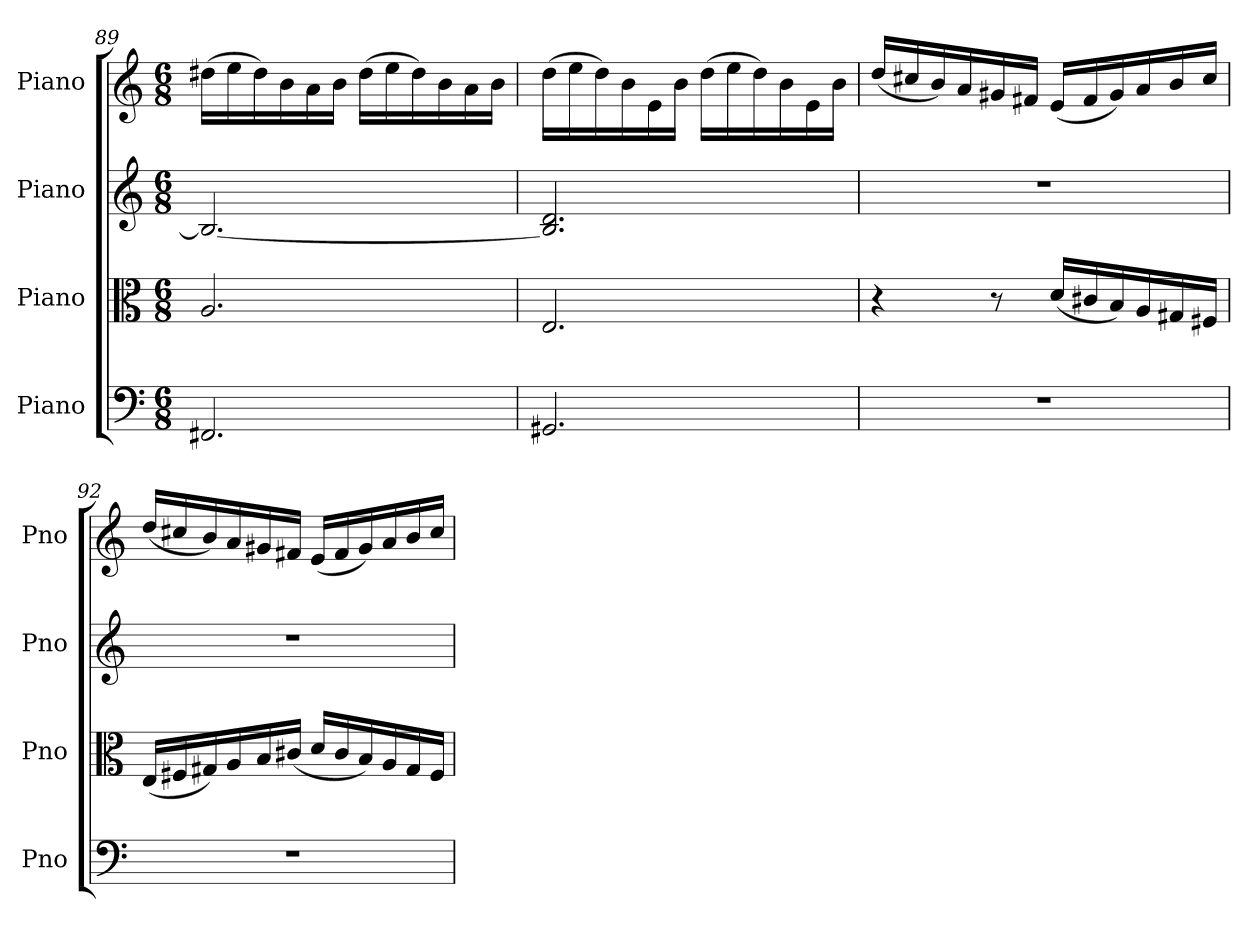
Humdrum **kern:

**kern	**kern	**kern	**kern
*part4	*part3	*part2	*part1
*staff4	*staff3	*staff2	*staff1
*I"Piano	*I"Piano	*I"Piano	*I"Piano
*I'Pno	*I'Pno	*I'Pno	*I'Pno
*clefF4	*clefC3	*clefG2	*clefG2
*k[]	*k[]	*k[]	*k[]
*M6/8	*M6/8	*M6/8	*M6/8
=89	=89	=89	=89
2.FF#X/	2.A/	2.B/_	(16dd#X\LL
.	.	.	16ee\
.	.	.	16dd#\)
.	.	.	16b\
.	.	.	16a\
.	.	.	16b\JJ
.	.	.	(16dd#\LL
.	.	.	16ee\
.	.	.	16dd#\)
.	.	.	16b\
.	.	.	16a\
.	.	.	16b\JJ
=90	=90	=90	=90
2.GG#X/	2.E/	2.B/] 2.d/	(16dd\LL
.	.	.	16ee\
.	.	.	16dd\)
.	.	.	16b\
.	.	.	16e\
.	.	.	16b\JJ
.	.	.	(16dd\LL
.	.	.	16ee\
.	.	.	16dd\)
.	.	.	16b\
.	.	.	16e\
.	.	.	16b\JJ
=91	=91	=91	=91
2.r	4r	2.r	(16dd/LL
.	.	.	16cc#X/
.	.	.	16b/)
.	.	.	16a/
.	8r	.	16g#X/
.	.	.	16f#X/JJ
.	(16d/LL	.	(16e/LL
.	16c#X/	.	16f#/
.	16B/)	.	16g#/)
.	16A/	.	16a/
.	16G#X/	.	16b/
.	16F#X/JJ	.	16cc#/JJ
!!LO:LB:g=z
=92	=92	=92	=92
2.r	(16E/LL	2.r	(16dd/LL
.	16F#X/	.	16cc#X/
.	16G#X/)	.	16b/)
.	16A/	.	16a/
.	16B/	.	16g#X/
.	(16c#X/JJ	.	16f#X/JJ
.	16d/LL	.	(16e/LL
.	16c#/	.	16f#/
.	16B/)	.	16g#/)
.	16A/	.	16a/
.	16G#/	.	16b/
.	16F#/JJ	.	16cc#/JJ
=	=	=	=
*-	*-	*-	*-
